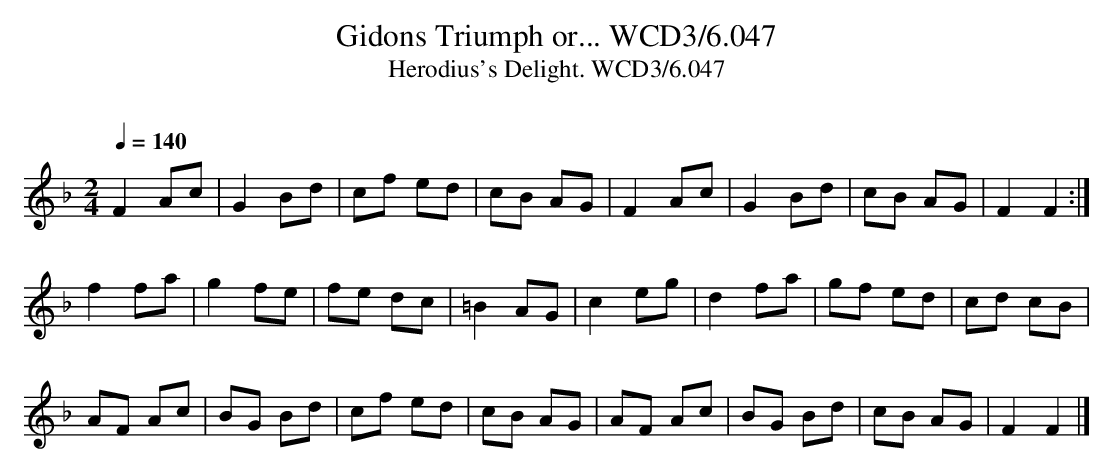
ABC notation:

X:1
T:Gidons Triumph or... WCD3/6.047
O:
T:Herodius's Delight. WCD3/6.047
M:2/4
L:1/8
Q:1/4=140
K:F
F2 Ac|G2 Bd|cf ed|cB AG|F2 Ac|G2 Bd|cB AG|F2 F2:|
f2 fa|g2 fe|fe dc|=B2 AG|c2 eg|d2 fa|gf ed|cd cB|
AF Ac|BG Bd|cf ed|cB AG|AF Ac|BG Bd|cB AG|F2 F2|]
